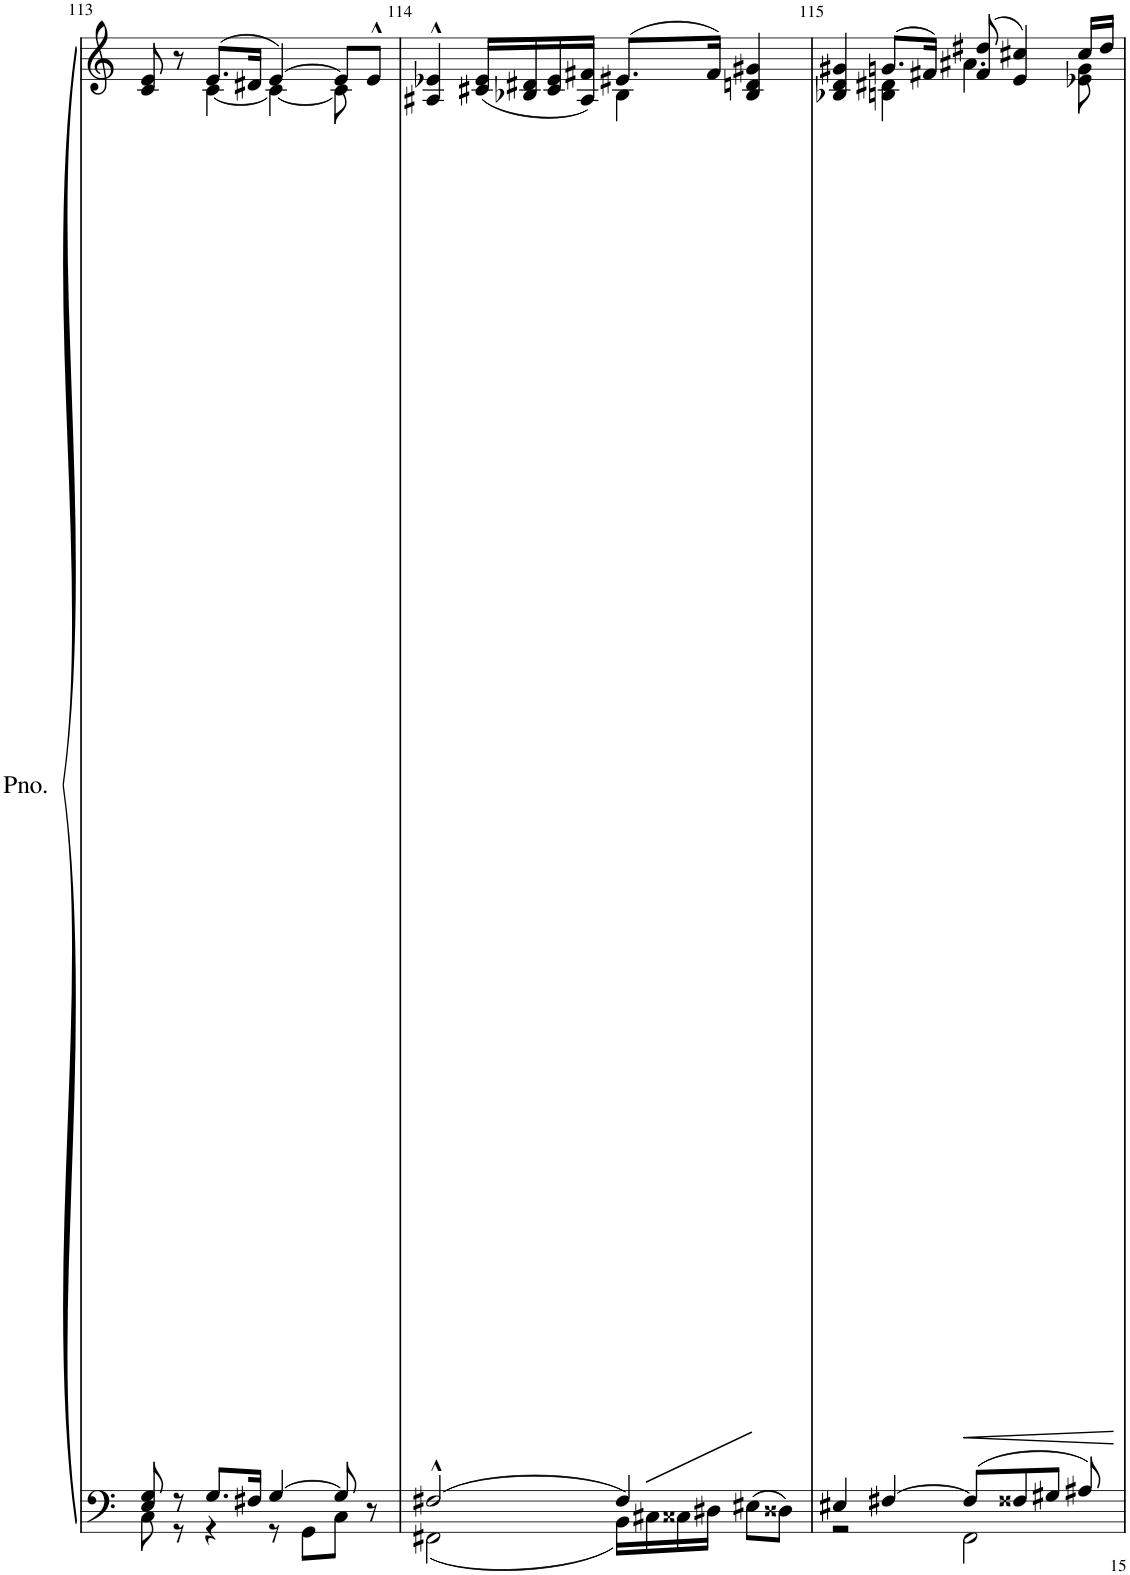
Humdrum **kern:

**kern	**kern	**dynam
*part1	*part1	*part1
*staff2	*staff1	*staff1/2
*I"Piano	*	*
*I'Pno.	*	*
!!LO:PB:g=z
*clefF4	*clefG2	*
*k[]	*k[]	*
*M4/4	*M4/4	*
=113	=113	=113
*^	*^	*
8E/ 8G/	8C\	8c/ 8e/	4ryy	.
8r	8r	8r	.	.
8.G/L	4r	(8.e/L	[4c\	.
16F#X/Jk	.	16d#X/Jk	.	.
[4G/	8r	[4e/)	4c\_	.
.	8GG\L	.	.	.
8G/]	8C\J	8e/L]	8c\]	.
8r	8ryy	8e^^/J	8ryy	.
=114	=114	=114	=114	=114
2F#X^^/	2FF#X\	4A#X/^^ 4e-X/^^	2ryy	.
.	.	(16c#X/ 16e-/LL	.	.
.	.	16B-X/ 16d#X/	.	.
.	.	16c#/ 16e-/	.	.
.	.	16A#/ 16f#X/JJ)	.	.
4F#/	16BB\LL	(8.e#X/L	4B-\	.
.	16C#X\	.	.	.
.	16C##X\	.	.	.
.	16D#X\JJ	16f#/Jk)	.	.
8E#X\L	4ryy	4B-/ 4dn/ 4g#X/	4ryy	.
8D##X\J	.	.	.	.
=115	=115	=115	=115	=115
4E#X/	2r	4B-X/ 4d/ 4g#X/	4ryy	.
[4F#X/	.	(8.gn/L	4Bn\ 4d#X\	.
.	.	16f#X/Jk)	.	.
!	!	!	!	!LO:HP:b
8F#/L]	2FF\	(8f#/ 8dd#X/	4.a#X\	<
8F##X/	.	4e/ 4cc#X/)	.	.
8G#X/J	.	.	.	.
8A#X/	.	16cc#/LL	8e-X\ 8g\	.
.	.	16dd#/JJ	.	.
*v	*v	*	*	*
*	*v	*v	*
.	.	[
=	=	=
*-	*-	*-
